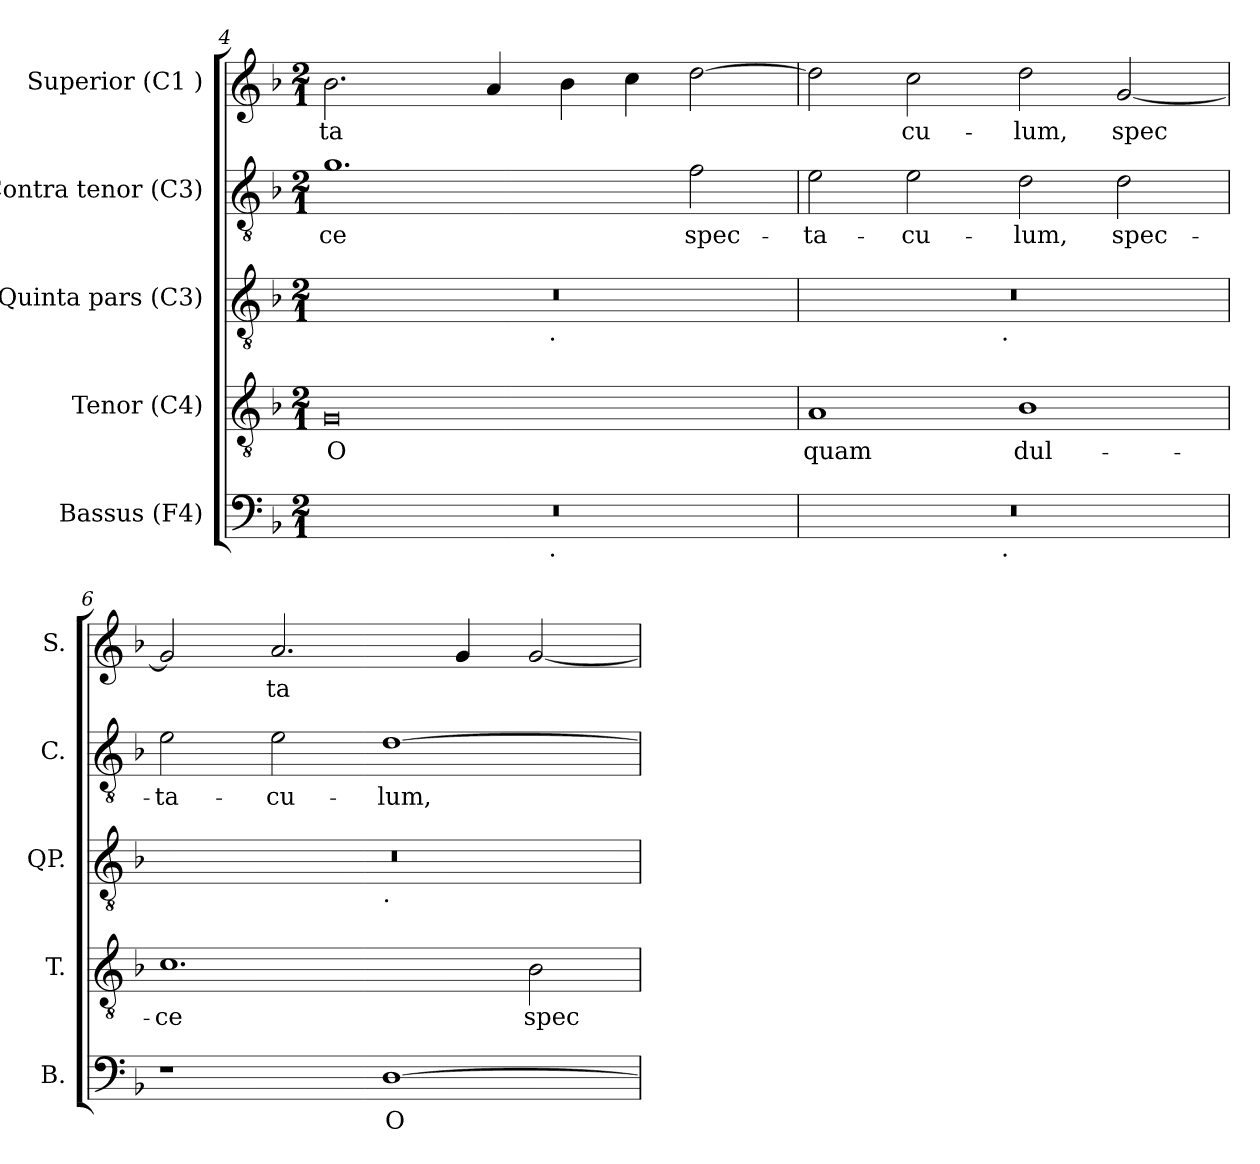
**kern	**text	**kern	**text	**kern	**kern	**text	**kern	**text
*part5	*part5	*part4	*part4	*part3	*part2	*part2	*part1	*part1
*staff5	*staff5	*staff4	*staff4	*staff3	*staff2	*staff2	*staff1	*staff1
*I"Bassus (F4)	*	*I"Tenor (C4)	*	*I"Quinta pars (C3)	*I"Contra tenor (C3)	*	*I"Superior (C1 )	*
*I'B.	*	*I'T.	*	*I'QP.	*I'C.	*	*I'S.	*
*clefF4	*	*clefGv2	*	*clefGv2	*clefGv2	*	*clefG2	*
*k[b-]	*	*k[b-]	*	*k[b-]	*k[b-]	*	*k[b-]	*
*F:	*	*F:	*	*F:	*F:	*	*F:	*
*M2/1	*	*M2/1	*	*M2/1	*M2/1	*	*M2/1	*
=4	=4	=4	=4	=4	=4	=4	=4	=4
!	!	!	!LO:LY:b:rj	!	!	!LO:LY:b:rj	!	!LO:LY:b:rj
*^	*	*	*	*^	*	*	*	*
0r	2ryy	.	0G	O	0r	2ryy	1.g	-ce	2.b-\	-ta-
.	4ryy	.	.	.	.	4ryy	.	.	.	.
!	!	!	!	!	!	!	!	!	!	!LO:LY:b:rj
.	8...ryy	.	.	.	.	8...ryy	.	.	4a/	--
!	!	!	!	!	!	!LO:TX:b:t=.	!	!	!	!
!	!LO:TX:b:t=.	!	!	!	!	!	!	!	!	!
.	1ryy	.	.	.	.	1ryy	.	.	.	.
!	!	!	!	!	!	!	!	!	!	!LO:LY:b:rj
.	.	.	.	.	.	.	.	.	4b-\	--
!	!	!	!	!	!	!	!	!	!	!LO:LY:b:rj
.	.	.	.	.	.	.	.	.	4cc\	--
!	!	!	!	!	!	!	!	!LO:LY:b:rj	!	!LO:LY:b:rj
.	.	.	.	.	.	.	2f\	spec-	[>2dd\	--
.	64ryy	.	.	.	.	64ryy	.	.	.	.
=5	=5	=5	=5	=5	=5	=5	=5	=5	=5	=5
!	!	!	!	!LO:LY:b:rj	!	!	!	!LO:LY:b:rj	!	!LO:LY:b:rj
0r	2ryy	.	1A	quam	0r	2ryy	2e\	-ta-	2dd\]	--
!	!	!	!	!	!	!	!	!LO:LY:b:rj	!	!LO:LY:b:rj
.	4...ryy	.	.	.	.	4...ryy	2e\	-cu-	2cc\	-cu-
!	!	!	!	!	!	!LO:TX:b:t=.	!	!	!	!
!	!LO:TX:b:t=.	!	!	!	!	!	!	!	!	!
.	1ryy	.	.	.	.	1ryy	.	.	.	.
!	!	!	!	!LO:LY:b:rj	!	!	!	!LO:LY:b:rj	!	!LO:LY:b:rj
.	.	.	1B-	dul-	.	.	2d\	-lum,	2dd\	-lum,
!	!	!	!	!	!	!	!	!LO:LY:b:rj	!	!LO:LY:b:rj
.	.	.	.	.	.	.	2d\	spec-	[<2g/	spec-
.	32ryy	.	.	.	.	32ryy	.	.	.	.
!!LO:LB:g=z
=6	=6	=6	=6	=6	=6	=6	=6	=6	=6	=6
!	!	!	!	!LO:LY:b:rj	!	!	!	!LO:LY:b:rj	!	!LO:LY:b:rj
*v	*v	*	*	*	*	*	*	*	*	*
1r	.	1.c	-ce	0r	1ryy	2e\	-ta-	2g/]	--
!	!	!	!	!	!	!	!LO:LY:b:rj	!	!LO:LY:b:rj
.	.	.	.	.	.	2e\	-cu-	2.a/	-ta-
!	!	!	!	!	!LO:TX:b:t=.	!	!	!	!
!	!LO:LY:b:cj	!	!	!	!	!	!LO:LY:b:rj	!	!
[>1D	O	.	.	.	1ryy	[>1d	-lum,	.	.
!	!	!	!	!	!	!	!	!	!LO:LY:b:rj
.	.	.	.	.	.	.	.	4g/	--
!	!	!	!LO:LY:b:rj	!	!	!	!	!	!LO:LY:b:rj
.	.	2B-\	spec-	.	.	.	.	[<2g/	--
*	*	*	*	*v	*v	*	*	*	*
=	=	=	=	=	=	=	=	=
*-	*-	*-	*-	*-	*-	*-	*-	*-
